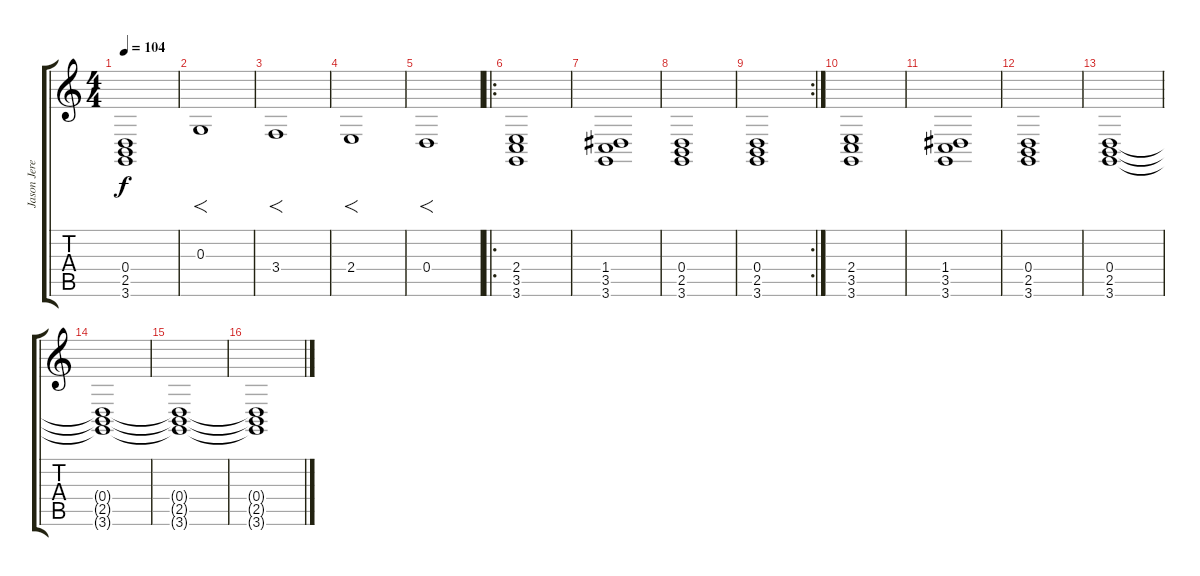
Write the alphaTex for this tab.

\track ("Jason Jeremy Freese(keyboard)" "Jason Jere") {instrument brightacousticpiano}
\staff {score tabs}
\tuning (E4 B3 G3 D3 A2 E2) {hide}
\ts (4 4)
\tempo 104
\clef g2
\ks c
(0.4 2.5 3.6).1{dy f} |
0.3.1{f} |
3.4.1{f} |
2.4.1{f} |
0.4.1{f} |
\ro
(2.4 3.5 3.6).1{instrument brightacousticpiano} |
(1.4 3.5 3.6).1 |
(0.4 2.5 3.6).1 |
\rc 2
(0.4 2.5 3.6).1 |
(2.4 3.5 3.6).1{instrument brightacousticpiano} |
(1.4 3.5 3.6).1 |
(0.4 2.5 3.6).1 |
(0.4 2.5 3.6).1{volume 10 instrument brightacousticpiano} |
(0.4{t} 2.5{t} 3.6{t}).1 |
(0.4{t} 2.5{t} 3.6{t}).1 |
(0.4{t} 2.5{t} 3.6{t}).1
